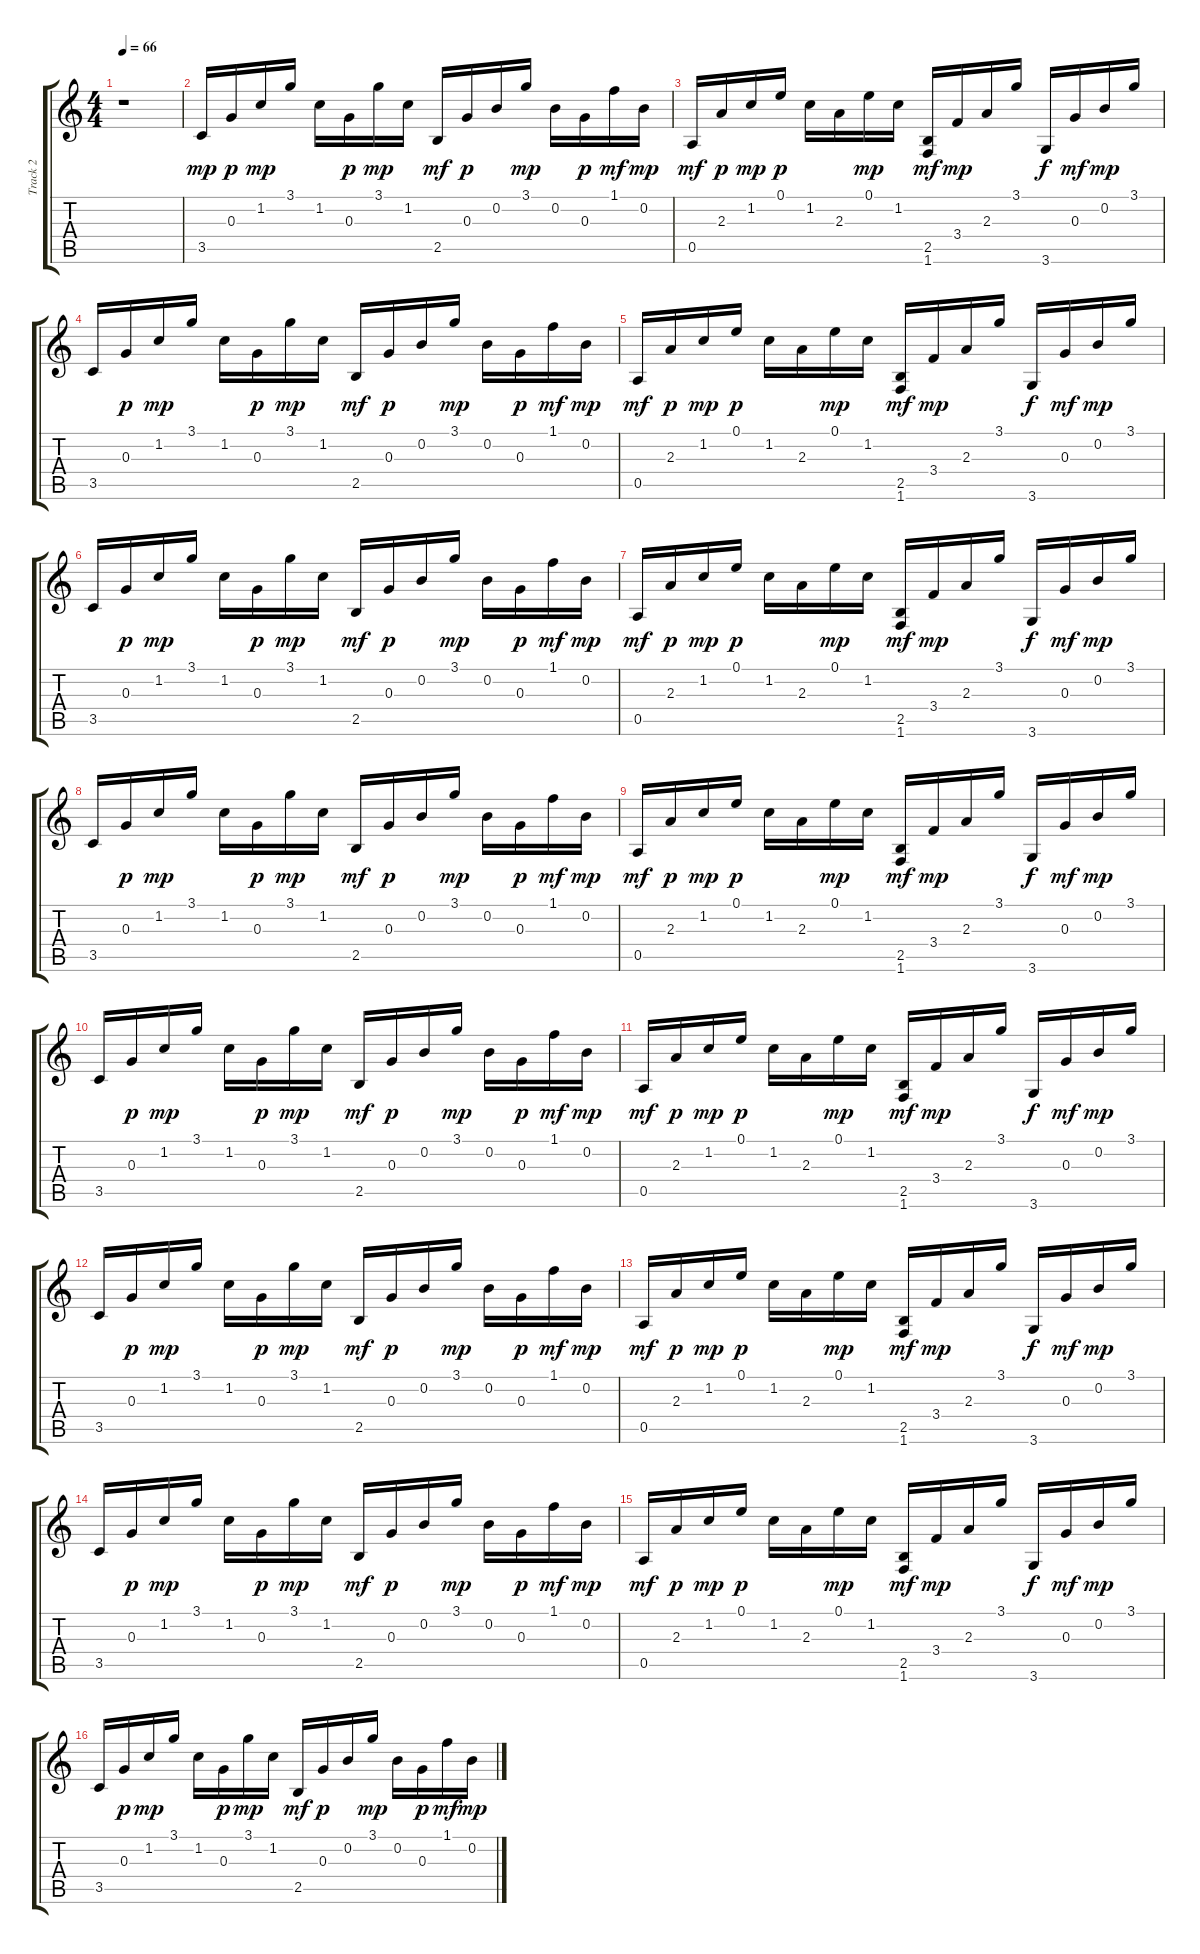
\track ("Track 2" "Track 2") {instrument acousticguitarnylon}
\staff {score tabs}
\tuning (E4 B3 G3 D3 A2 E2) {hide}
\ts (4 4)
\tempo 66
\clef g2
\ks c
r.1{dy mp instrument acousticguitarnylon} |
3.5.16 0.3.16{dy p} 1.2.16{dy mp} 3.1.16 1.2.16 0.3.16{dy p} 3.1.16{dy mp} 1.2.16 2.5.16{dy mf} 0.3.16{dy p} 0.2.16 3.1.16{dy mp} 0.2.16 0.3.16{dy p} 1.1.16{dy mf} 0.2.16{dy mp} |
0.5.16{dy mf} 2.3.16{dy p} 1.2.16{dy mp} 0.1.16{dy p} 1.2.16 2.3.16 0.1.16{dy mp} 1.2.16 (2.5 1.6).16{dy mf} 3.4.16{dy mp} 2.3.16 3.1.16 3.6.16{dy f} 0.3.16{dy mf} 0.2.16{dy mp} 3.1.16 |
3.5.16 0.3.16{dy p} 1.2.16{dy mp} 3.1.16 1.2.16 0.3.16{dy p} 3.1.16{dy mp} 1.2.16 2.5.16{dy mf} 0.3.16{dy p} 0.2.16 3.1.16{dy mp} 0.2.16 0.3.16{dy p} 1.1.16{dy mf} 0.2.16{dy mp} |
0.5.16{dy mf} 2.3.16{dy p} 1.2.16{dy mp} 0.1.16{dy p} 1.2.16 2.3.16 0.1.16{dy mp} 1.2.16 (2.5 1.6).16{dy mf} 3.4.16{dy mp} 2.3.16 3.1.16 3.6.16{dy f} 0.3.16{dy mf} 0.2.16{dy mp} 3.1.16 |
3.5.16 0.3.16{dy p} 1.2.16{dy mp} 3.1.16 1.2.16 0.3.16{dy p} 3.1.16{dy mp} 1.2.16 2.5.16{dy mf} 0.3.16{dy p} 0.2.16 3.1.16{dy mp} 0.2.16 0.3.16{dy p} 1.1.16{dy mf} 0.2.16{dy mp} |
0.5.16{dy mf} 2.3.16{dy p} 1.2.16{dy mp} 0.1.16{dy p} 1.2.16 2.3.16 0.1.16{dy mp} 1.2.16 (2.5 1.6).16{dy mf} 3.4.16{dy mp} 2.3.16 3.1.16 3.6.16{dy f} 0.3.16{dy mf} 0.2.16{dy mp} 3.1.16 |
3.5.16 0.3.16{dy p} 1.2.16{dy mp} 3.1.16 1.2.16 0.3.16{dy p} 3.1.16{dy mp} 1.2.16 2.5.16{dy mf} 0.3.16{dy p} 0.2.16 3.1.16{dy mp} 0.2.16 0.3.16{dy p} 1.1.16{dy mf} 0.2.16{dy mp} |
0.5.16{dy mf} 2.3.16{dy p} 1.2.16{dy mp} 0.1.16{dy p} 1.2.16 2.3.16 0.1.16{dy mp} 1.2.16 (2.5 1.6).16{dy mf} 3.4.16{dy mp} 2.3.16 3.1.16 3.6.16{dy f} 0.3.16{dy mf} 0.2.16{dy mp} 3.1.16 |
3.5.16 0.3.16{dy p} 1.2.16{dy mp} 3.1.16 1.2.16 0.3.16{dy p} 3.1.16{dy mp} 1.2.16 2.5.16{dy mf} 0.3.16{dy p} 0.2.16 3.1.16{dy mp} 0.2.16 0.3.16{dy p} 1.1.16{dy mf} 0.2.16{dy mp} |
0.5.16{dy mf} 2.3.16{dy p} 1.2.16{dy mp} 0.1.16{dy p} 1.2.16 2.3.16 0.1.16{dy mp} 1.2.16 (2.5 1.6).16{dy mf} 3.4.16{dy mp} 2.3.16 3.1.16 3.6.16{dy f} 0.3.16{dy mf} 0.2.16{dy mp} 3.1.16 |
3.5.16 0.3.16{dy p} 1.2.16{dy mp} 3.1.16 1.2.16 0.3.16{dy p} 3.1.16{dy mp} 1.2.16 2.5.16{dy mf} 0.3.16{dy p} 0.2.16 3.1.16{dy mp} 0.2.16 0.3.16{dy p} 1.1.16{dy mf} 0.2.16{dy mp} |
0.5.16{dy mf} 2.3.16{dy p} 1.2.16{dy mp} 0.1.16{dy p} 1.2.16 2.3.16 0.1.16{dy mp} 1.2.16 (2.5 1.6).16{dy mf} 3.4.16{dy mp} 2.3.16 3.1.16 3.6.16{dy f} 0.3.16{dy mf} 0.2.16{dy mp} 3.1.16 |
3.5.16 0.3.16{dy p} 1.2.16{dy mp} 3.1.16 1.2.16 0.3.16{dy p} 3.1.16{dy mp} 1.2.16 2.5.16{dy mf} 0.3.16{dy p} 0.2.16 3.1.16{dy mp} 0.2.16 0.3.16{dy p} 1.1.16{dy mf} 0.2.16{dy mp} |
0.5.16{dy mf} 2.3.16{dy p} 1.2.16{dy mp} 0.1.16{dy p} 1.2.16 2.3.16 0.1.16{dy mp} 1.2.16 (2.5 1.6).16{dy mf} 3.4.16{dy mp} 2.3.16 3.1.16 3.6.16{dy f} 0.3.16{dy mf} 0.2.16{dy mp} 3.1.16 |
3.5.16 0.3.16{dy p} 1.2.16{dy mp} 3.1.16 1.2.16 0.3.16{dy p} 3.1.16{dy mp} 1.2.16 2.5.16{dy mf} 0.3.16{dy p} 0.2.16 3.1.16{dy mp} 0.2.16 0.3.16{dy p} 1.1.16{dy mf} 0.2.16{dy mp}
